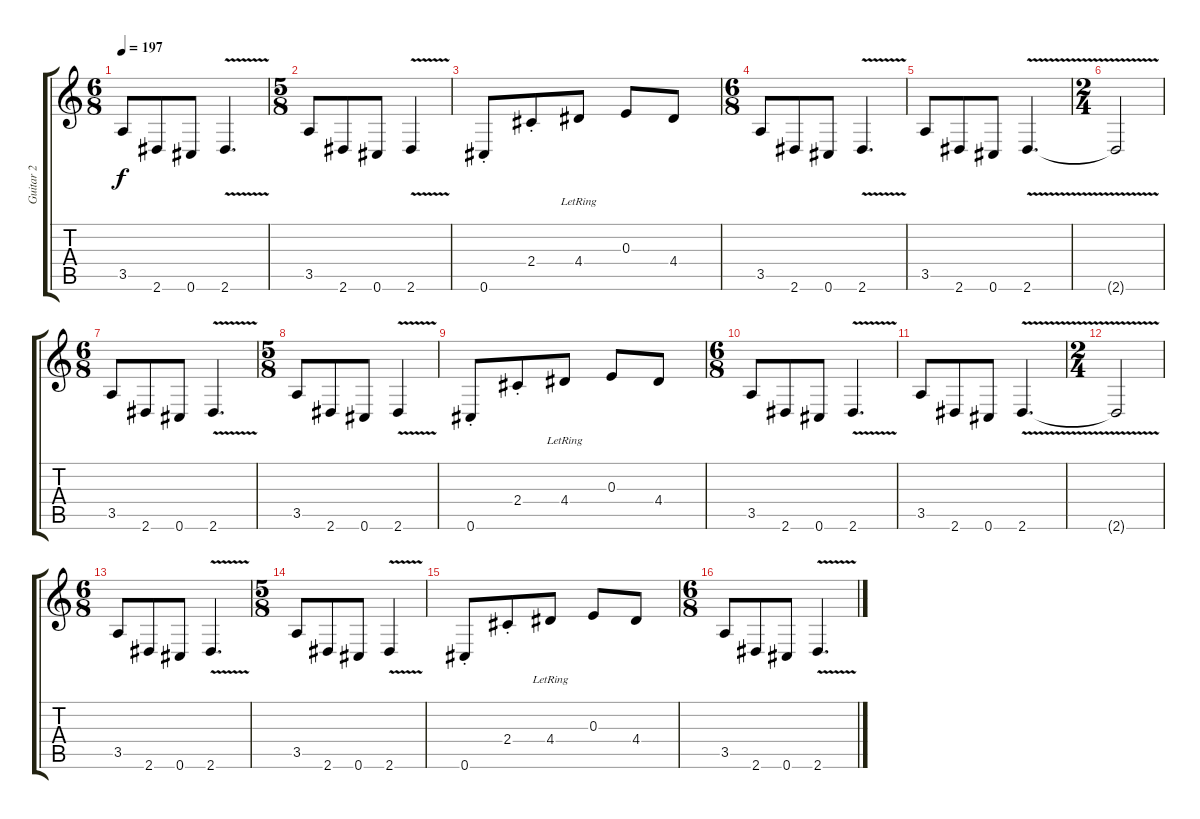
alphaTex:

\track ("Guitar 2" "Guitar 2") {instrument distortionguitar}
\staff {score tabs}
\tuning (Db4 Ab3 E3 B2 Gb2 Db2) {hide}
\ts (6 8)
\tempo 197
\clef g2
\ks c
3.5.8{dy f} 2.6.8 0.6.8 2.6{v}.4{d} |
\ts (5 8)
3.5.8 2.6.8 0.6.8 2.6{v}.4 |
0.6{st}.8 2.4{st}.8 4.4{lr}.8 0.3.8 4.4.8 |
\ts (6 8)
3.5.8 2.6.8 0.6.8 2.6{v}.4{d} |
3.5.8 2.6.8 0.6.8 2.6{v}.4{d} |
\ts (2 4)
2.6{t}.2 |
\ts (6 8)
3.5.8 2.6.8 0.6.8 2.6{v}.4{d} |
\ts (5 8)
3.5.8 2.6.8 0.6.8 2.6{v}.4 |
0.6{st}.8 2.4{st}.8 4.4{lr}.8 0.3.8 4.4.8 |
\ts (6 8)
3.5.8 2.6.8 0.6.8 2.6{v}.4{d} |
3.5.8 2.6.8 0.6.8 2.6{v}.4{d} |
\ts (2 4)
2.6{t}.2 |
\ts (6 8)
3.5.8 2.6.8 0.6.8 2.6{v}.4{d} |
\ts (5 8)
3.5.8 2.6.8 0.6.8 2.6{v}.4 |
0.6{st}.8 2.4{st}.8 4.4{lr}.8 0.3.8 4.4.8 |
\ts (6 8)
3.5.8 2.6.8 0.6.8 2.6{v}.4{d}
